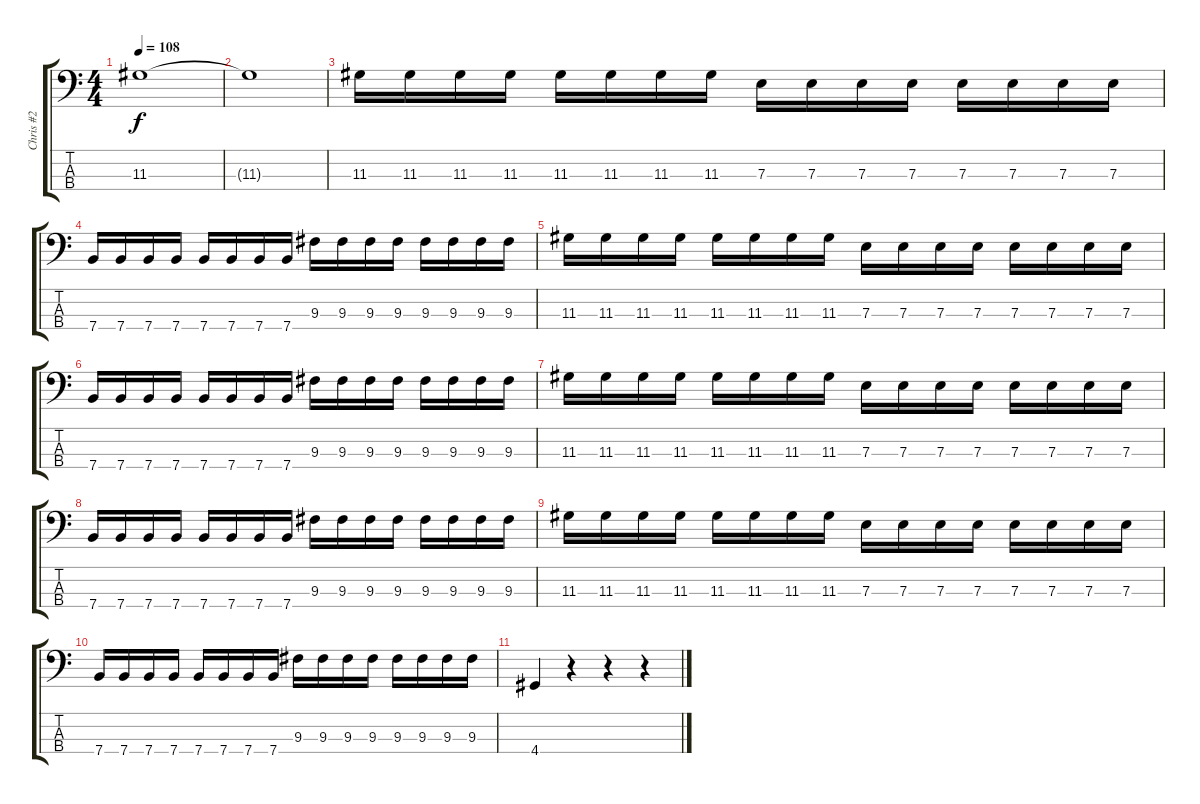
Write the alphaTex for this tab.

\track ("Chris #2" "Chris #2") {instrument electricbasspick}
\staff {score tabs}
\tuning (G2 D2 A1 E1) {hide}
\ts (4 4)
\tempo 108
\clef f4
\ks c
11.3{t}.1{dy f} |
11.3{t}.1 |
11.3.16 11.3.16 11.3.16 11.3.16 11.3.16 11.3.16 11.3.16 11.3.16 7.3.16 7.3.16 7.3.16 7.3.16 7.3.16 7.3.16 7.3.16 7.3.16 |
7.4.16 7.4.16 7.4.16 7.4.16 7.4.16 7.4.16 7.4.16 7.4.16 9.3.16 9.3.16 9.3.16 9.3.16 9.3.16 9.3.16 9.3.16 9.3.16 |
11.3.16 11.3.16 11.3.16 11.3.16 11.3.16 11.3.16 11.3.16 11.3.16 7.3.16 7.3.16 7.3.16 7.3.16 7.3.16 7.3.16 7.3.16 7.3.16 |
7.4.16 7.4.16 7.4.16 7.4.16 7.4.16 7.4.16 7.4.16 7.4.16 9.3.16 9.3.16 9.3.16 9.3.16 9.3.16 9.3.16 9.3.16 9.3.16 |
11.3.16 11.3.16 11.3.16 11.3.16 11.3.16 11.3.16 11.3.16 11.3.16 7.3.16 7.3.16 7.3.16 7.3.16 7.3.16 7.3.16 7.3.16 7.3.16 |
7.4.16 7.4.16 7.4.16 7.4.16 7.4.16 7.4.16 7.4.16 7.4.16 9.3.16 9.3.16 9.3.16 9.3.16 9.3.16 9.3.16 9.3.16 9.3.16 |
11.3.16 11.3.16 11.3.16 11.3.16 11.3.16 11.3.16 11.3.16 11.3.16 7.3.16 7.3.16 7.3.16 7.3.16 7.3.16 7.3.16 7.3.16 7.3.16 |
7.4.16 7.4.16 7.4.16 7.4.16 7.4.16 7.4.16 7.4.16 7.4.16 9.3.16 9.3.16 9.3.16 9.3.16 9.3.16 9.3.16 9.3.16 9.3.16 |
4.4.4 r.4 r.4 r.4
